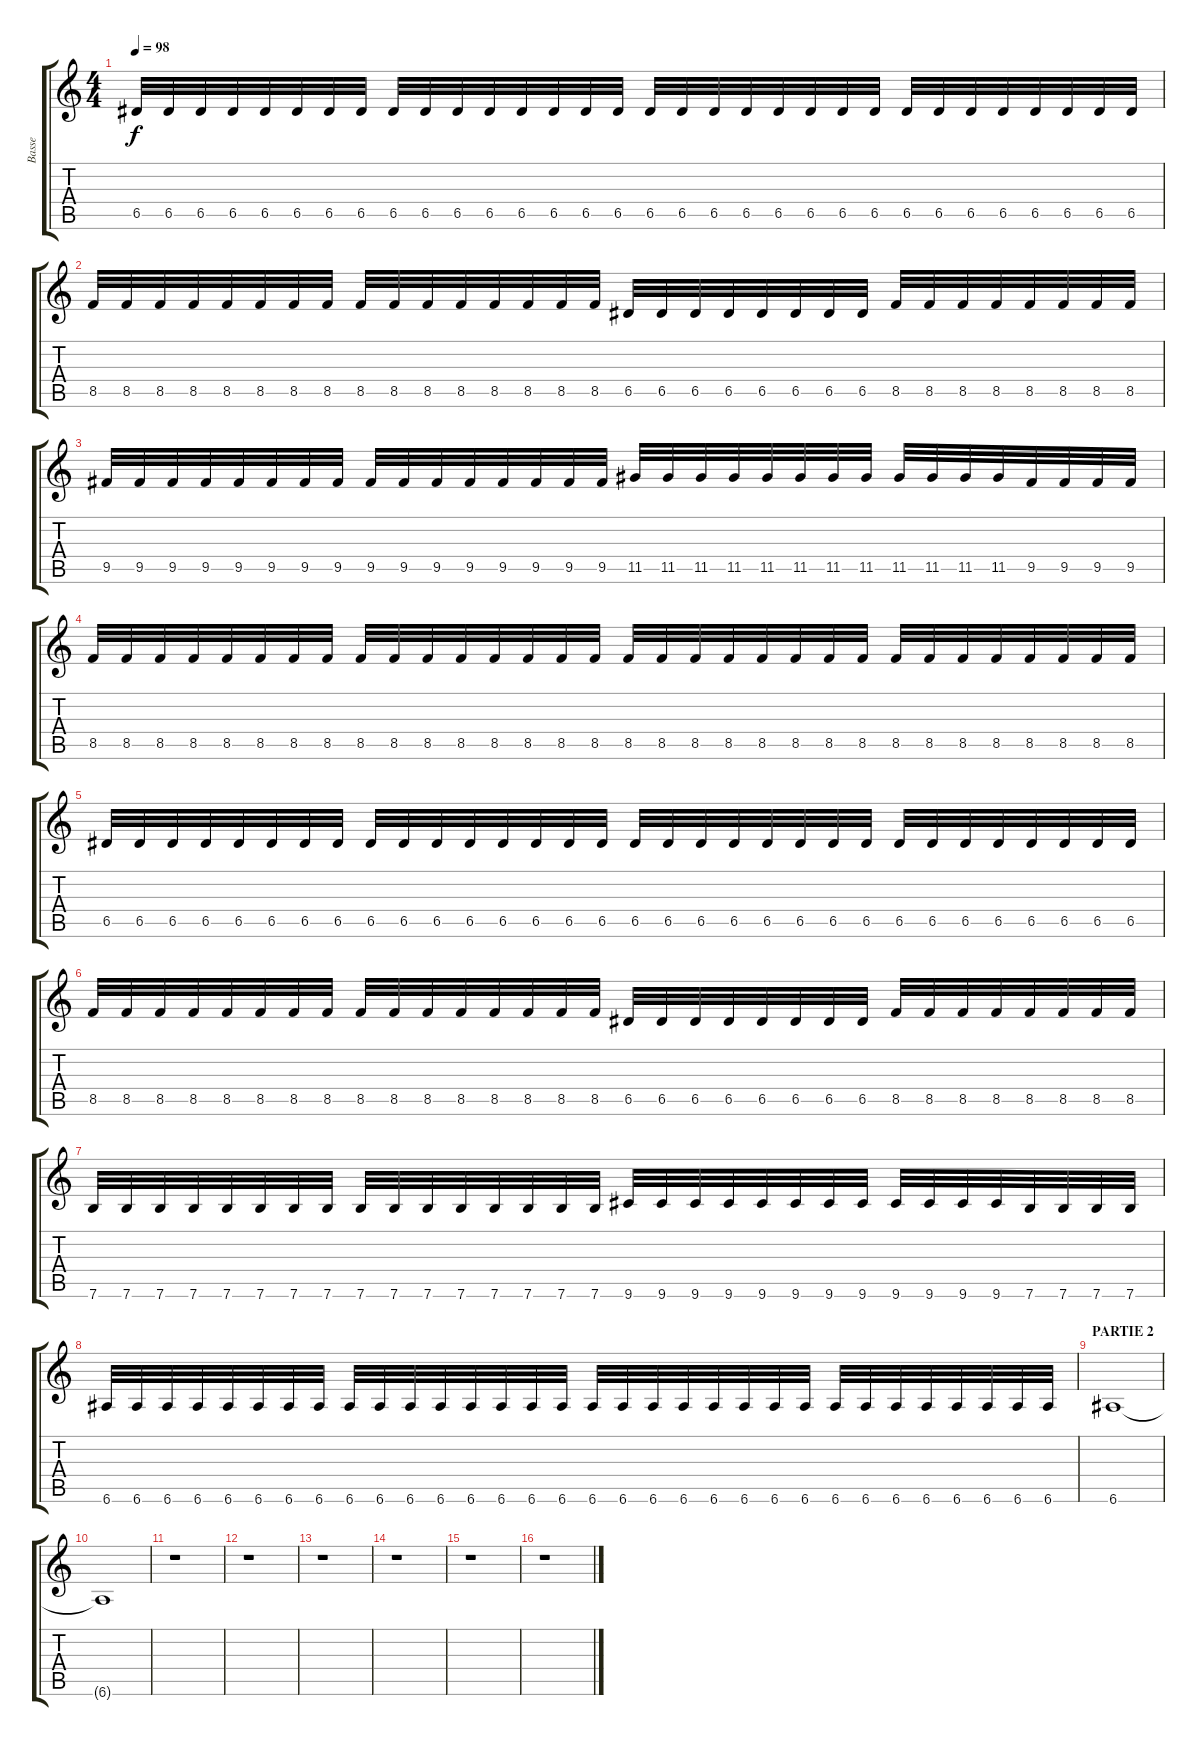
\track ("Basse" "Basse") {instrument electricbasspick}
\staff {score tabs}
\tuning (E4 B3 G3 D3 A2 E2) {hide}
\ts (4 4)
\tempo 98
\clef g2
\ks c
6.5.32{dy f} 6.5.32 6.5.32 6.5.32 6.5.32 6.5.32 6.5.32 6.5.32 6.5.32 6.5.32 6.5.32 6.5.32 6.5.32 6.5.32 6.5.32 6.5.32 6.5.32 6.5.32 6.5.32 6.5.32 6.5.32 6.5.32 6.5.32 6.5.32 6.5.32 6.5.32 6.5.32 6.5.32 6.5.32 6.5.32 6.5.32 6.5.32 |
8.5.32 8.5.32 8.5.32 8.5.32 8.5.32 8.5.32 8.5.32 8.5.32 8.5.32 8.5.32 8.5.32 8.5.32 8.5.32 8.5.32 8.5.32 8.5.32 6.5.32 6.5.32 6.5.32 6.5.32 6.5.32 6.5.32 6.5.32 6.5.32 8.5.32 8.5.32 8.5.32 8.5.32 8.5.32 8.5.32 8.5.32 8.5.32 |
9.5.32 9.5.32 9.5.32 9.5.32 9.5.32 9.5.32 9.5.32 9.5.32 9.5.32 9.5.32 9.5.32 9.5.32 9.5.32 9.5.32 9.5.32 9.5.32 11.5.32 11.5.32 11.5.32 11.5.32 11.5.32 11.5.32 11.5.32 11.5.32 11.5.32 11.5.32 11.5.32 11.5.32 9.5.32 9.5.32 9.5.32 9.5.32 |
8.5.32 8.5.32 8.5.32 8.5.32 8.5.32 8.5.32 8.5.32 8.5.32 8.5.32 8.5.32 8.5.32 8.5.32 8.5.32 8.5.32 8.5.32 8.5.32 8.5.32 8.5.32 8.5.32 8.5.32 8.5.32 8.5.32 8.5.32 8.5.32 8.5.32 8.5.32 8.5.32 8.5.32 8.5.32 8.5.32 8.5.32 8.5.32 |
6.5.32 6.5.32 6.5.32 6.5.32 6.5.32 6.5.32 6.5.32 6.5.32 6.5.32 6.5.32 6.5.32 6.5.32 6.5.32 6.5.32 6.5.32 6.5.32 6.5.32 6.5.32 6.5.32 6.5.32 6.5.32 6.5.32 6.5.32 6.5.32 6.5.32 6.5.32 6.5.32 6.5.32 6.5.32 6.5.32 6.5.32 6.5.32 |
8.5.32 8.5.32 8.5.32 8.5.32 8.5.32 8.5.32 8.5.32 8.5.32 8.5.32 8.5.32 8.5.32 8.5.32 8.5.32 8.5.32 8.5.32 8.5.32 6.5.32 6.5.32 6.5.32 6.5.32 6.5.32 6.5.32 6.5.32 6.5.32 8.5.32 8.5.32 8.5.32 8.5.32 8.5.32 8.5.32 8.5.32 8.5.32 |
7.6.32 7.6.32 7.6.32 7.6.32 7.6.32 7.6.32 7.6.32 7.6.32 7.6.32 7.6.32 7.6.32 7.6.32 7.6.32 7.6.32 7.6.32 7.6.32 9.6.32 9.6.32 9.6.32 9.6.32 9.6.32 9.6.32 9.6.32 9.6.32 9.6.32 9.6.32 9.6.32 9.6.32 7.6.32 7.6.32 7.6.32 7.6.32 |
6.6.32 6.6.32 6.6.32 6.6.32 6.6.32 6.6.32 6.6.32 6.6.32 6.6.32 6.6.32 6.6.32 6.6.32 6.6.32 6.6.32 6.6.32 6.6.32 6.6.32 6.6.32 6.6.32 6.6.32 6.6.32 6.6.32 6.6.32 6.6.32 6.6.32 6.6.32 6.6.32 6.6.32 6.6.32 6.6.32 6.6.32 6.6.32 |
\section ("" "PARTIE 2")
6.6.1 |
6.6{t}.1 |
r.1 |
r.1 |
r.1 |
r.1 |
r.1 |
r.1
